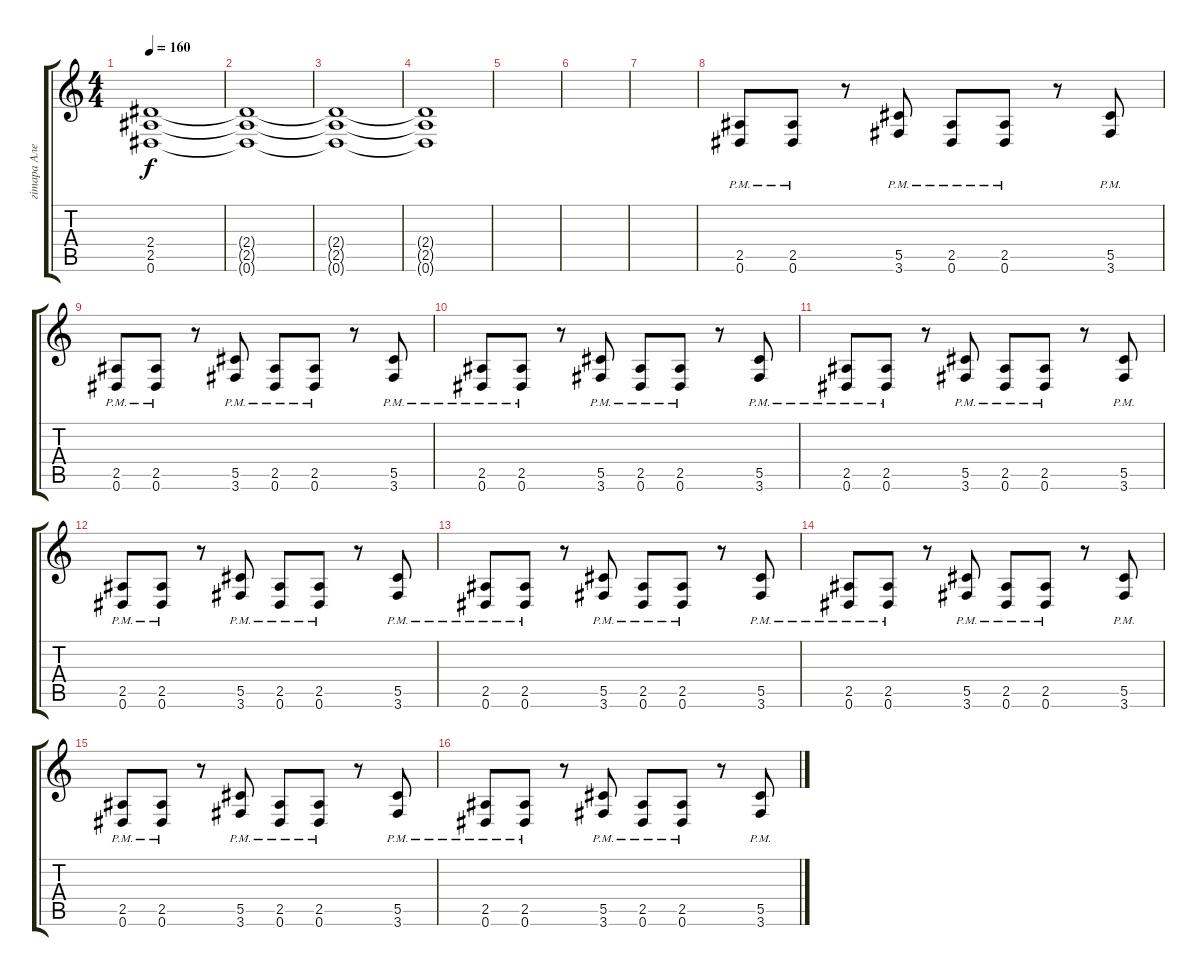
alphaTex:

\track ("гiтара Алесь" "гiтара Але") {instrument distortionguitar}
\staff {score tabs}
\tuning (Eb4 Bb3 Gb3 Db3 Ab2 Eb2) {hide}
\ts (4 4)
\tempo 160
\clef g2
\ks c
(2.4{t} 2.5{t} 0.6{t}).1{dy f} |
(2.4{t} 2.5{t} 0.6{t}).1 |
(2.4{t} 2.5{t} 0.6{t}).1 |
(2.4{t} 2.5{t} 0.6{t}).1 |
|
|
|
(2.5{pm} 0.6{pm}).8{volume 13} (2.5{pm} 0.6{pm}).8 r.8 (5.5{pm} 3.6{pm}).8 (2.5{pm} 0.6{pm}).8 (2.5{pm} 0.6{pm}).8 r.8 (5.5{pm} 3.6{pm}).8 |
(2.5{pm} 0.6{pm}).8 (2.5{pm} 0.6{pm}).8 r.8 (5.5{pm} 3.6{pm}).8 (2.5{pm} 0.6{pm}).8 (2.5{pm} 0.6{pm}).8 r.8 (5.5{pm} 3.6{pm}).8 |
(2.5{pm} 0.6{pm}).8 (2.5{pm} 0.6{pm}).8 r.8 (5.5{pm} 3.6{pm}).8 (2.5{pm} 0.6{pm}).8 (2.5{pm} 0.6{pm}).8 r.8 (5.5{pm} 3.6{pm}).8 |
(2.5{pm} 0.6{pm}).8 (2.5{pm} 0.6{pm}).8 r.8 (5.5{pm} 3.6{pm}).8 (2.5{pm} 0.6{pm}).8 (2.5{pm} 0.6{pm}).8 r.8 (5.5{pm} 3.6{pm}).8 |
(2.5{pm} 0.6{pm}).8{volume 13} (2.5{pm} 0.6{pm}).8 r.8 (5.5{pm} 3.6{pm}).8 (2.5{pm} 0.6{pm}).8 (2.5{pm} 0.6{pm}).8 r.8 (5.5{pm} 3.6{pm}).8 |
(2.5{pm} 0.6{pm}).8 (2.5{pm} 0.6{pm}).8 r.8 (5.5{pm} 3.6{pm}).8 (2.5{pm} 0.6{pm}).8 (2.5{pm} 0.6{pm}).8 r.8 (5.5{pm} 3.6{pm}).8 |
(2.5{pm} 0.6{pm}).8 (2.5{pm} 0.6{pm}).8 r.8 (5.5{pm} 3.6{pm}).8 (2.5{pm} 0.6{pm}).8 (2.5{pm} 0.6{pm}).8 r.8 (5.5{pm} 3.6{pm}).8 |
(2.5{pm} 0.6{pm}).8 (2.5{pm} 0.6{pm}).8 r.8 (5.5{pm} 3.6{pm}).8 (2.5{pm} 0.6{pm}).8 (2.5{pm} 0.6{pm}).8 r.8 (5.5{pm} 3.6{pm}).8 |
(2.5{pm} 0.6{pm}).8{volume 13} (2.5{pm} 0.6{pm}).8 r.8 (5.5{pm} 3.6{pm}).8 (2.5{pm} 0.6{pm}).8 (2.5{pm} 0.6{pm}).8 r.8 (5.5{pm} 3.6{pm}).8
